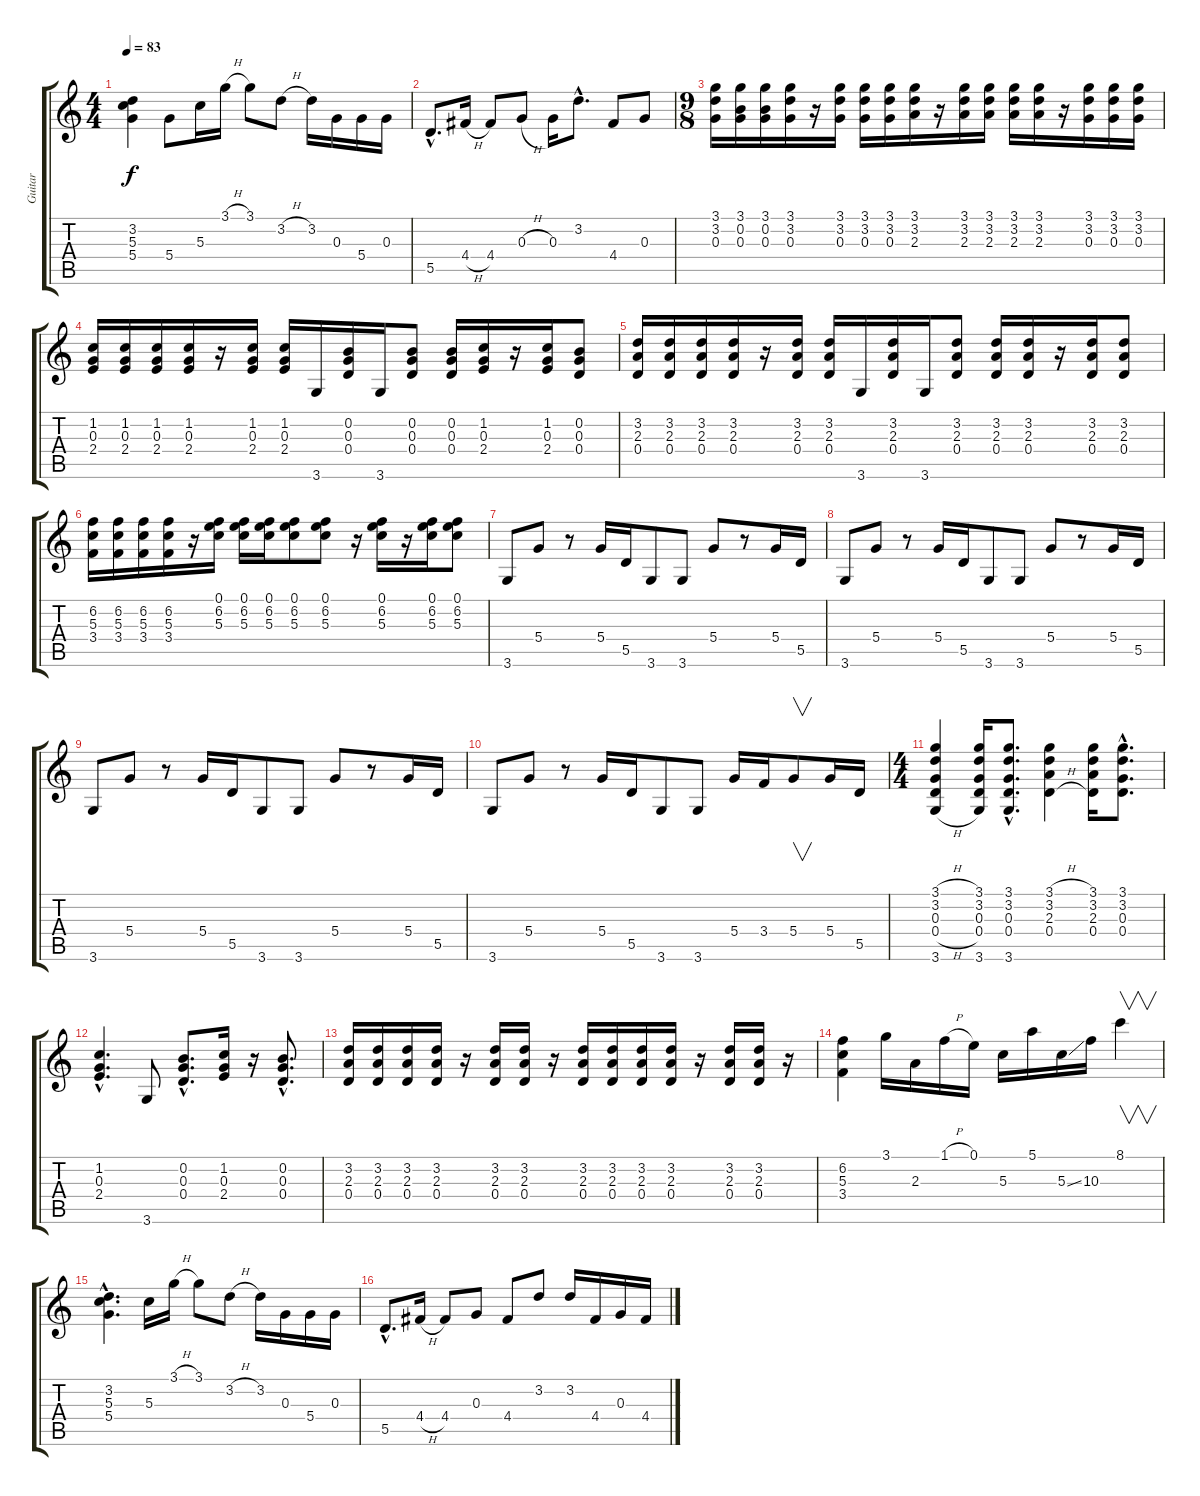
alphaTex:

\track ("Guitar" "Guitar") {instrument distortionguitar}
\staff {score tabs}
\tuning (E4 B3 G3 D3 A2 E2) {hide}
\ts (4 4)
\tempo 83
\clef g2
\ks c
(3.2 5.3 5.4).4{dy f} 5.4.8 5.3.16 3.1{h}.16 3.1.8 3.2{h}.8 3.2.16 0.3.16 5.4.16 0.3.16 |
5.5{hac}.8{d} 4.4{h}.16 4.4.8 0.3{h}.8 0.3.16 3.2{hac}.8{d} 4.4.8 0.3.8 |
\ts (9 8)
(3.1 3.2 0.3).16 (3.1 0.2 0.3).16 (3.1 0.2 0.3).16 (3.1 3.2 0.3).16 r.16 (3.1 3.2 0.3).16 (3.1 3.2 0.3).16 (3.1 3.2 0.3).16 (3.1 3.2 2.3).16 r.16 (3.1 3.2 2.3).16 (3.1 3.2 2.3).16 (3.1 3.2 2.3).16 (3.1 3.2 2.3).16 r.16 (3.1 3.2 0.3).16 (3.1 3.2 0.3).16 (3.1 3.2 0.3).16 |
(1.2 0.3 2.4).16 (1.2 0.3 2.4).16 (1.2 0.3 2.4).16 (1.2 0.3 2.4).16 r.16 (1.2 0.3 2.4).16 (1.2 0.3 2.4).16 3.6.16 (0.2 0.3 0.4).16 3.6.16 (0.2 0.3 0.4).8 (0.2 0.3 0.4).16 (1.2 0.3 2.4).16 r.16 (1.2 0.3 2.4).16 (0.2 0.3 0.4).8 |
(3.2 2.3 0.4).16 (3.2 2.3 0.4).16 (3.2 2.3 0.4).16 (3.2 2.3 0.4).16 r.16 (3.2 2.3 0.4).16 (3.2 2.3 0.4).16 3.6.16 (3.2 2.3 0.4).16 3.6.16 (3.2 2.3 0.4).8 (3.2 2.3 0.4).16 (3.2 2.3 0.4).16 r.16 (3.2 2.3 0.4).16 (3.2 2.3 0.4).8 |
(6.2 5.3 3.4).16 (6.2 5.3 3.4).16 (6.2 5.3 3.4).16 (6.2 5.3 3.4).16 r.16 (0.1 6.2 5.3).16 (0.1 6.2 5.3).16 (0.1 6.2 5.3).16 (0.1 6.2 5.3).8 (0.1 6.2 5.3).8 r.16 (0.1 6.2 5.3).16 r.16 (0.1 6.2 5.3).16 (0.1 6.2 5.3).8 |
3.6.8 5.4.8 r.8 5.4.16 5.5.16 3.6.8 3.6.8 5.4.8 r.8 5.4.16 5.5.16 |
3.6.8 5.4.8 r.8 5.4.16 5.5.16 3.6.8 3.6.8 5.4.8 r.8 5.4.16 5.5.16 |
3.6.8 5.4.8 r.8 5.4.16 5.5.16 3.6.8 3.6.8 5.4.8 r.8 5.4.16 5.5.16 |
3.6.8 5.4.8 r.8 5.4.16 5.5.16 3.6.8 3.6.8 5.4.16 3.4.16 5.4.8{v} 5.4.16 5.5.16 |
\ts (4 4)
(3.1{h} 3.2{h} 0.3{h} 0.4{h} 3.6{h}).4 (3.1 3.2 0.3 0.4 3.6).16 (3.1{hac} 3.2{hac} 0.3{hac} 0.4{hac} 3.6{hac}).8{d} (3.1{h} 3.2{h} 2.3{h} 0.4{h}).4 (3.1 3.2 2.3 0.4).16 (3.1{hac} 3.2{hac} 0.3{hac} 0.4{hac}).8{d} |
(1.2{hac} 0.3{hac} 2.4{hac}).4{d} 3.6.8 (0.2{hac} 0.3{hac} 0.4{hac}).8{d} (1.2 0.3 2.4).16 r.16 (0.2{hac} 0.3{hac} 0.4{hac}).8{d} |
(3.2 2.3 0.4).16 (3.2 2.3 0.4).16 (3.2 2.3 0.4).16 (3.2 2.3 0.4).16 r.16 (3.2 2.3 0.4).16 (3.2 2.3 0.4).16 r.16 (3.2 2.3 0.4).16 (3.2 2.3 0.4).16 (3.2 2.3 0.4).16 (3.2 2.3 0.4).16 r.16 (3.2 2.3 0.4).16 (3.2 2.3 0.4).16 r.16 |
(6.2 5.3 3.4).4 3.1.16 2.3.16 1.1{h}.16 0.1.16 5.3.16 5.1.16 5.3{ss}.16 10.3.16 8.1.4{v} |
(3.2{hac} 5.3{hac} 5.4{hac}).4{d} 5.3.16 3.1{h}.16 3.1.8 3.2{h}.8 3.2.16 0.3.16 5.4.16 0.3.16 |
5.5{hac}.8{d} 4.4{h}.16 4.4.8 0.3.8 4.4.8 3.2.8 3.2.16 4.4.16 0.3.16 4.4.16
